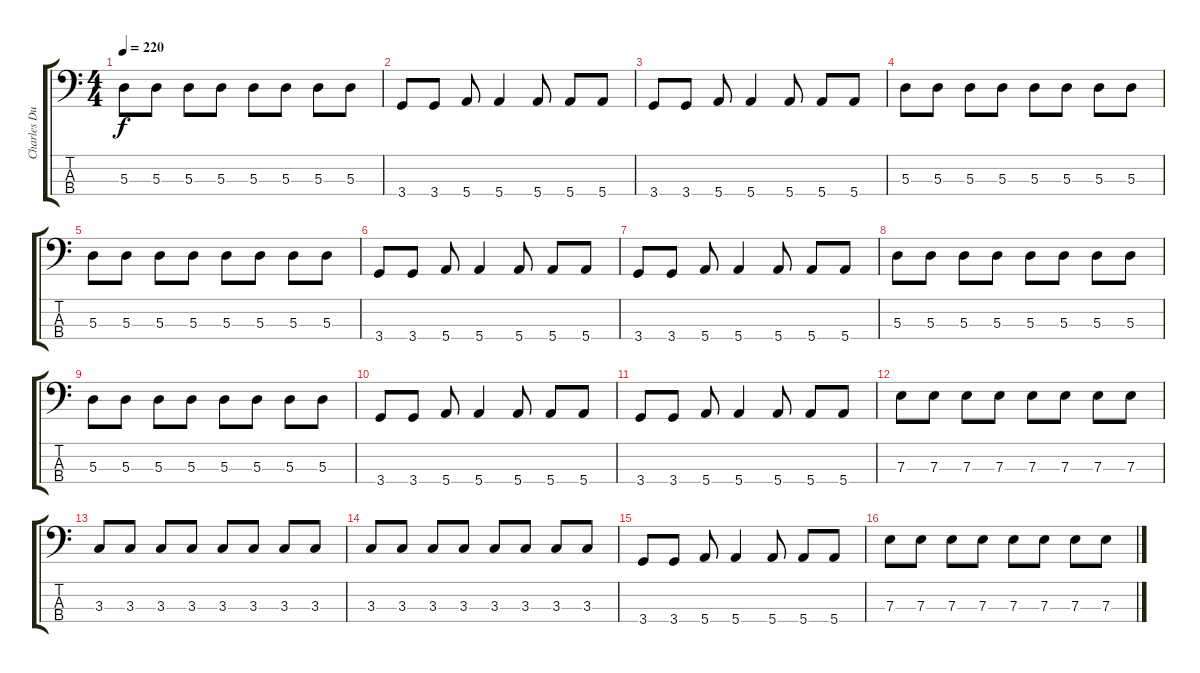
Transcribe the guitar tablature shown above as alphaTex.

\track ("Charles Dukowski" "Charles Du") {instrument electricbassfinger}
\staff {score tabs}
\tuning (G2 D2 A1 E1) {hide}
\ts (4 4)
\tempo 220
\clef f4
\ks c
5.3.8{dy f} 5.3.8 5.3.8 5.3.8 5.3.8 5.3.8 5.3.8 5.3.8 |
3.4.8 3.4.8 5.4.8 5.4.4 5.4.8 5.4.8 5.4.8 |
3.4.8 3.4.8 5.4.8 5.4.4 5.4.8 5.4.8 5.4.8 |
5.3.8 5.3.8 5.3.8 5.3.8 5.3.8 5.3.8 5.3.8 5.3.8 |
5.3.8 5.3.8 5.3.8 5.3.8 5.3.8 5.3.8 5.3.8 5.3.8 |
3.4.8 3.4.8 5.4.8 5.4.4 5.4.8 5.4.8 5.4.8 |
3.4.8 3.4.8 5.4.8 5.4.4 5.4.8 5.4.8 5.4.8 |
5.3.8 5.3.8 5.3.8 5.3.8 5.3.8 5.3.8 5.3.8 5.3.8 |
5.3.8 5.3.8 5.3.8 5.3.8 5.3.8 5.3.8 5.3.8 5.3.8 |
3.4.8 3.4.8 5.4.8 5.4.4 5.4.8 5.4.8 5.4.8 |
3.4.8 3.4.8 5.4.8 5.4.4 5.4.8 5.4.8 5.4.8 |
7.3.8 7.3.8 7.3.8 7.3.8 7.3.8 7.3.8 7.3.8 7.3.8 |
3.3.8 3.3.8 3.3.8 3.3.8 3.3.8 3.3.8 3.3.8 3.3.8 |
3.3.8 3.3.8 3.3.8 3.3.8 3.3.8 3.3.8 3.3.8 3.3.8 |
3.4.8 3.4.8 5.4.8 5.4.4 5.4.8 5.4.8 5.4.8 |
7.3.8 7.3.8 7.3.8 7.3.8 7.3.8 7.3.8 7.3.8 7.3.8
